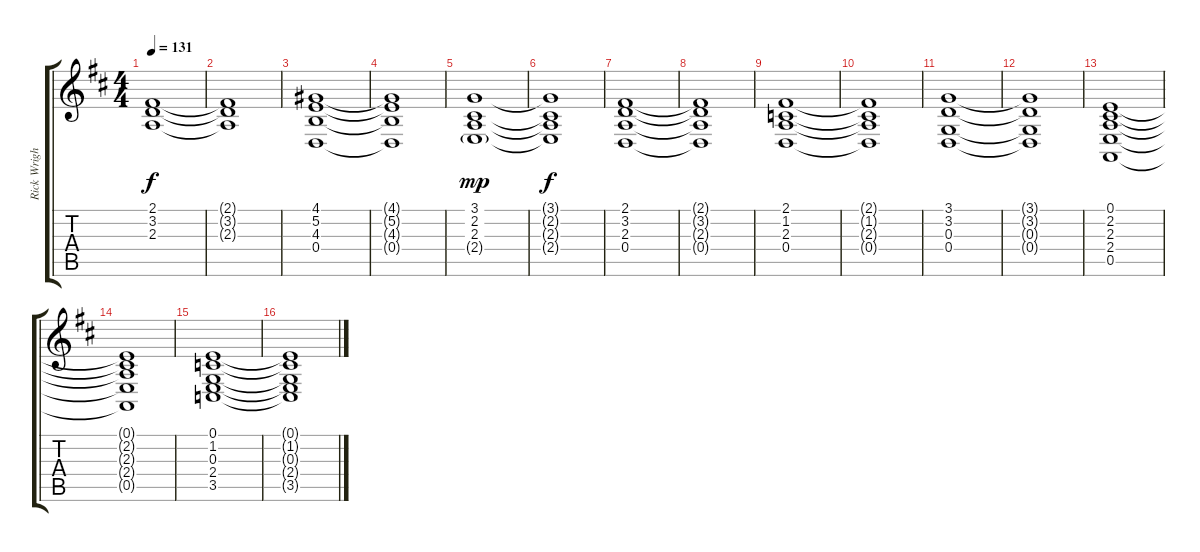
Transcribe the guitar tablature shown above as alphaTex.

\track ("Rick Wright" "Rick Wrigh") {instrument drawbarorgan}
\staff {score tabs}
\tuning (E4 B3 G3 D3 A2 E2) {hide}
\ts (4 4)
\tempo 131
\clef g2
\ks d
(2.1 3.2 2.3).1{dy f} |
(2.1{t} 3.2{t} 2.3{t}).1 |
(4.1 5.2 4.3 0.4).1 |
(4.1{t} 5.2{t} 4.3{t} 0.4{t}).1 |
(3.1 2.2 2.3 2.4{g}).1{dy mp} |
(3.1{t} 2.2{t} 2.3{t} 2.4{t}).1{dy f} |
(2.1 3.2 2.3 0.4).1 |
(2.1{t} 3.2{t} 2.3{t} 0.4{t}).1 |
(2.1 1.2 2.3 0.4).1 |
(2.1{t} 1.2{t} 2.3{t} 0.4{t}).1 |
(3.1 3.2 0.3 0.4).1{volume 8} |
(3.1{t} 3.2{t} 0.3{t} 0.4{t}).1 |
(0.1 2.2 2.3 2.4 0.5).1 |
(0.1{t} 2.2{t} 2.3{t} 2.4{t} 0.5{t}).1 |
(0.1 1.2 0.3 2.4 3.5).1 |
(0.1{t} 1.2{t} 0.3{t} 2.4{t} 3.5{t}).1
